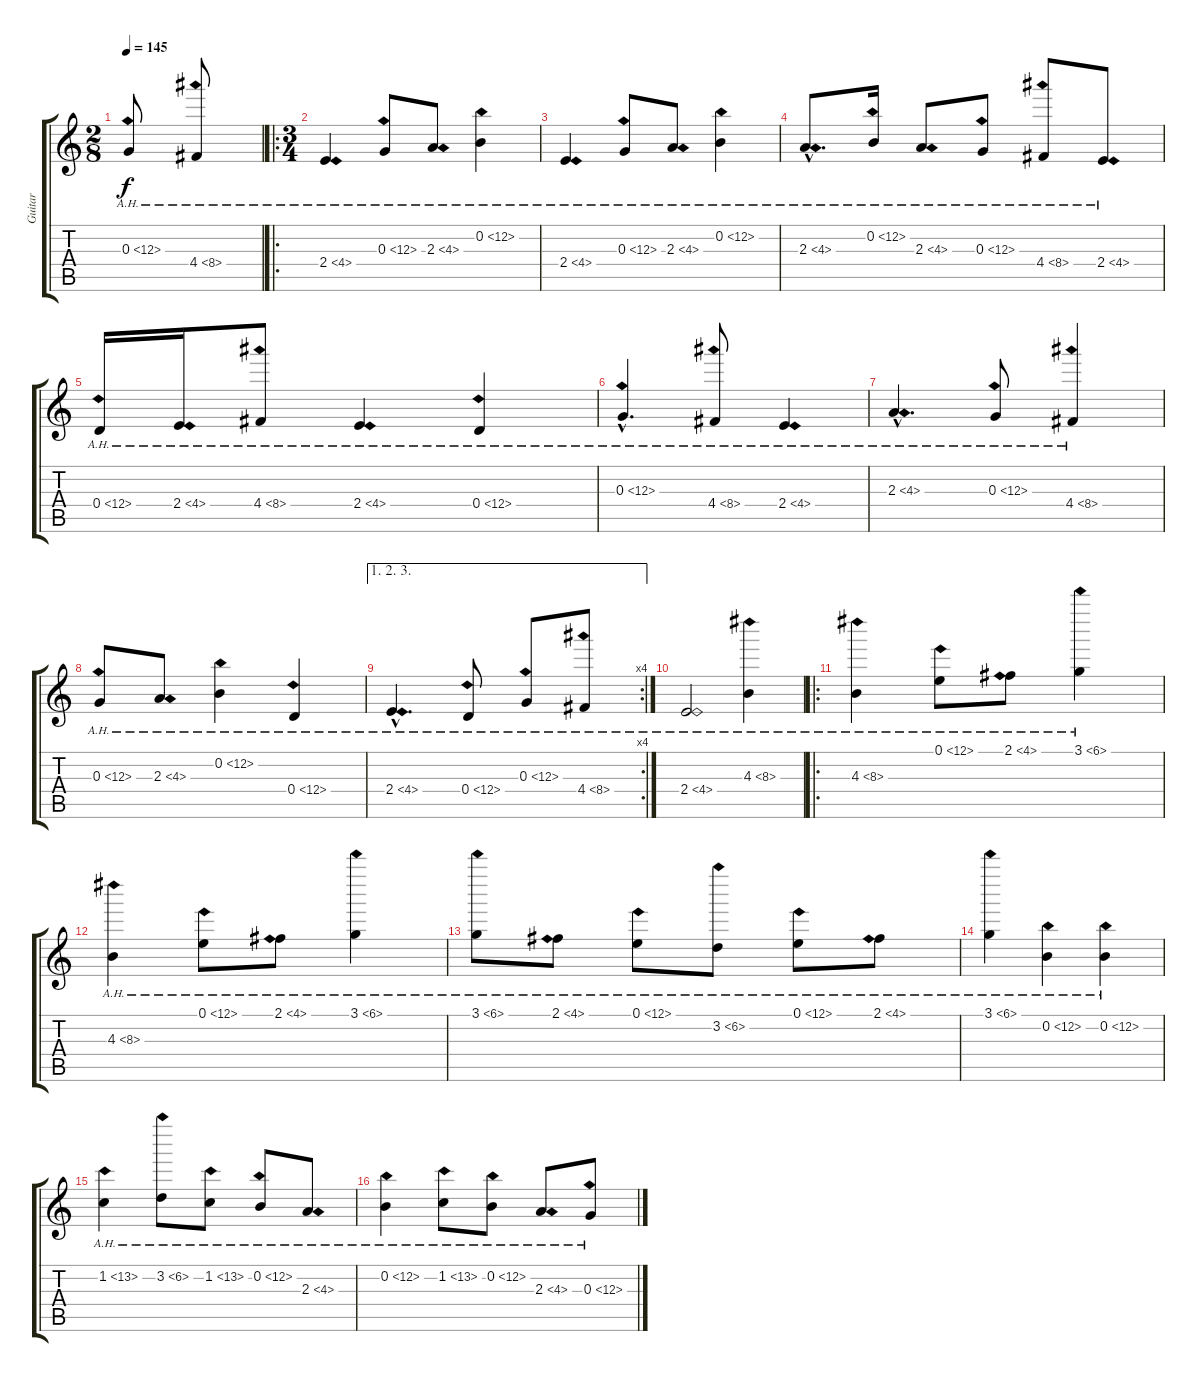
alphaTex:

\track ("Guitar" "Guitar") {instrument acousticguitarsteel}
\staff {score tabs}
\tuning (E4 B3 G3 D3 A2 E2) {hide}
\ts (2 8)
\tempo 145
\clef g2
\ks c
0.3{ah 12}.8{dy f instrument acousticguitarsteel} 4.4{ah 4}.8 |
\ro
\ts (3 4)
2.4{ah 2}.4 0.3{ah 12}.8 2.3{ah 2}.8 0.2{ah 12}.4 |
2.4{ah 2}.4 0.3{ah 12}.8 2.3{ah 2}.8 0.2{ah 12}.4 |
2.3{ah 2 hac}.8{d} 0.2{ah 12}.16 2.3{ah 2}.8 0.3{ah 12}.8 4.4{ah 4}.8 2.4{ah 2}.8 |
0.4{ah 12}.16 2.4{ah 2}.16 4.4{ah 4}.8 2.4{ah 2}.4 0.4{ah 12}.4 |
0.3{ah 12 hac}.4{d} 4.4{ah 4}.8 2.4{ah 2}.4 |
2.3{ah 2 hac}.4{d} 0.3{ah 12}.8 4.4{ah 4}.4 |
0.3{ah 12}.8 2.3{ah 2}.8 0.2{ah 12}.4 0.4{ah 12}.4 |
\ae (1 2 3)
\rc 4
2.4{ah 2 hac}.4{d} 0.4{ah 12}.8 0.3{ah 12}.8 4.4{ah 4}.8 |
2.4{ah 2}.2 4.3{ah 4}.4 |
\ro
4.3{ah 4}.4 0.1{ah 12}.8 2.1{ah 2}.8 3.1{ah 3}.4 |
4.3{ah 4}.4 0.1{ah 12}.8 2.1{ah 2}.8 3.1{ah 3}.4 |
3.1{ah 3}.8 2.1{ah 2}.8 0.1{ah 12}.8 3.2{ah 3}.8 0.1{ah 12}.8 2.1{ah 2}.8 |
3.1{ah 3}.4 0.2{ah 12}.4 0.2{ah 12}.4 |
1.2{ah 12}.4 3.2{ah 3}.8 1.2{ah 12}.8 0.2{ah 12}.8 2.3{ah 2}.8 |
0.2{ah 12}.4 1.2{ah 12}.8 0.2{ah 12}.8 2.3{ah 2}.8 0.3{ah 12}.8
